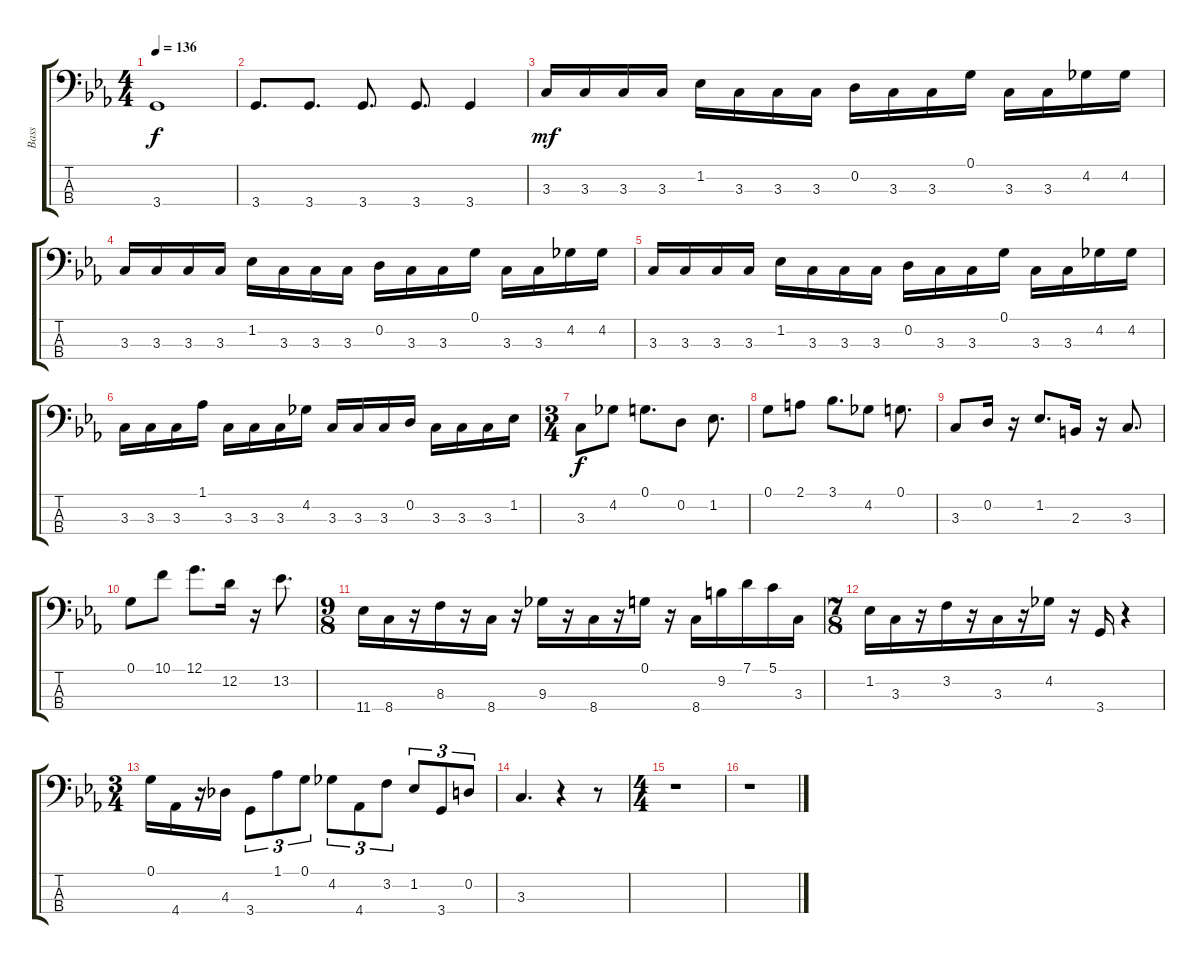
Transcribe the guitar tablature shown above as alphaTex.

\track ("Bass" "Bass") {instrument electricbassfinger}
\staff {score tabs}
\tuning (G2 D2 A1 E1) {hide}
\ts (4 4)
\tempo 136
\clef f4
\ks cminor
3.4.1{dy f} |
3.4.8{d} 3.4.8{d} 3.4.8{d} 3.4.8{d} 3.4.4 |
3.3.16{dy mf} 3.3.16 3.3.16 3.3.16 1.2.16 3.3.16 3.3.16 3.3.16 0.2.16 3.3.16 3.3.16 0.1.16 3.3.16 3.3.16 4.2.16 4.2.16 |
3.3.16 3.3.16 3.3.16 3.3.16 1.2.16 3.3.16 3.3.16 3.3.16 0.2.16 3.3.16 3.3.16 0.1.16 3.3.16 3.3.16 4.2.16 4.2.16 |
3.3.16 3.3.16 3.3.16 3.3.16 1.2.16 3.3.16 3.3.16 3.3.16 0.2.16 3.3.16 3.3.16 0.1.16 3.3.16 3.3.16 4.2.16 4.2.16 |
3.3.16 3.3.16 3.3.16 1.1.16 3.3.16 3.3.16 3.3.16 4.2.16 3.3.16 3.3.16 3.3.16 0.2.16 3.3.16 3.3.16 3.3.16 1.2.16 |
\ts (3 4)
3.3.8{dy f} 4.2.8 0.1.8{d} 0.2.8 1.2.8{d} |
0.1.8 2.1.8 3.1.8{d} 4.2.8 0.1.8{d} |
3.3.8 0.2.16 r.16 1.2.8{d} 2.3.16 r.16 3.3.8{d} |
0.1.8 10.1.8 12.1.8{d} 12.2.16 r.16 13.2.8{d} |
\ts (9 8)
11.4.16 8.4.16 r.16 8.3.16 r.16 8.4.16 r.16 9.3.16 r.16 8.4.16 r.16 0.1.16 r.16 8.4.16 9.2.16 7.1.16 5.1.16 3.3.16 |
\ts (7 8)
1.2.16 3.3.16 r.16 3.2.16 r.16 3.3.16 r.16 4.2.16 r.16 3.4.16 r.4 |
\ts (3 4)
0.1.16 4.4.16 r.16 4.3.16 3.4.8{tu (3 2)} 1.1.8{tu (3 2)} 0.1.8{tu (3 2)} 4.2.8{tu (3 2)} 4.4.8{tu (3 2)} 3.2.8{tu (3 2)} 1.2.8{tu (3 2)} 3.4.8{tu (3 2)} 0.2.8{tu (3 2)} |
3.3.4{d} r.4 r.8 |
\ts (4 4)
r.1 |
r.1
